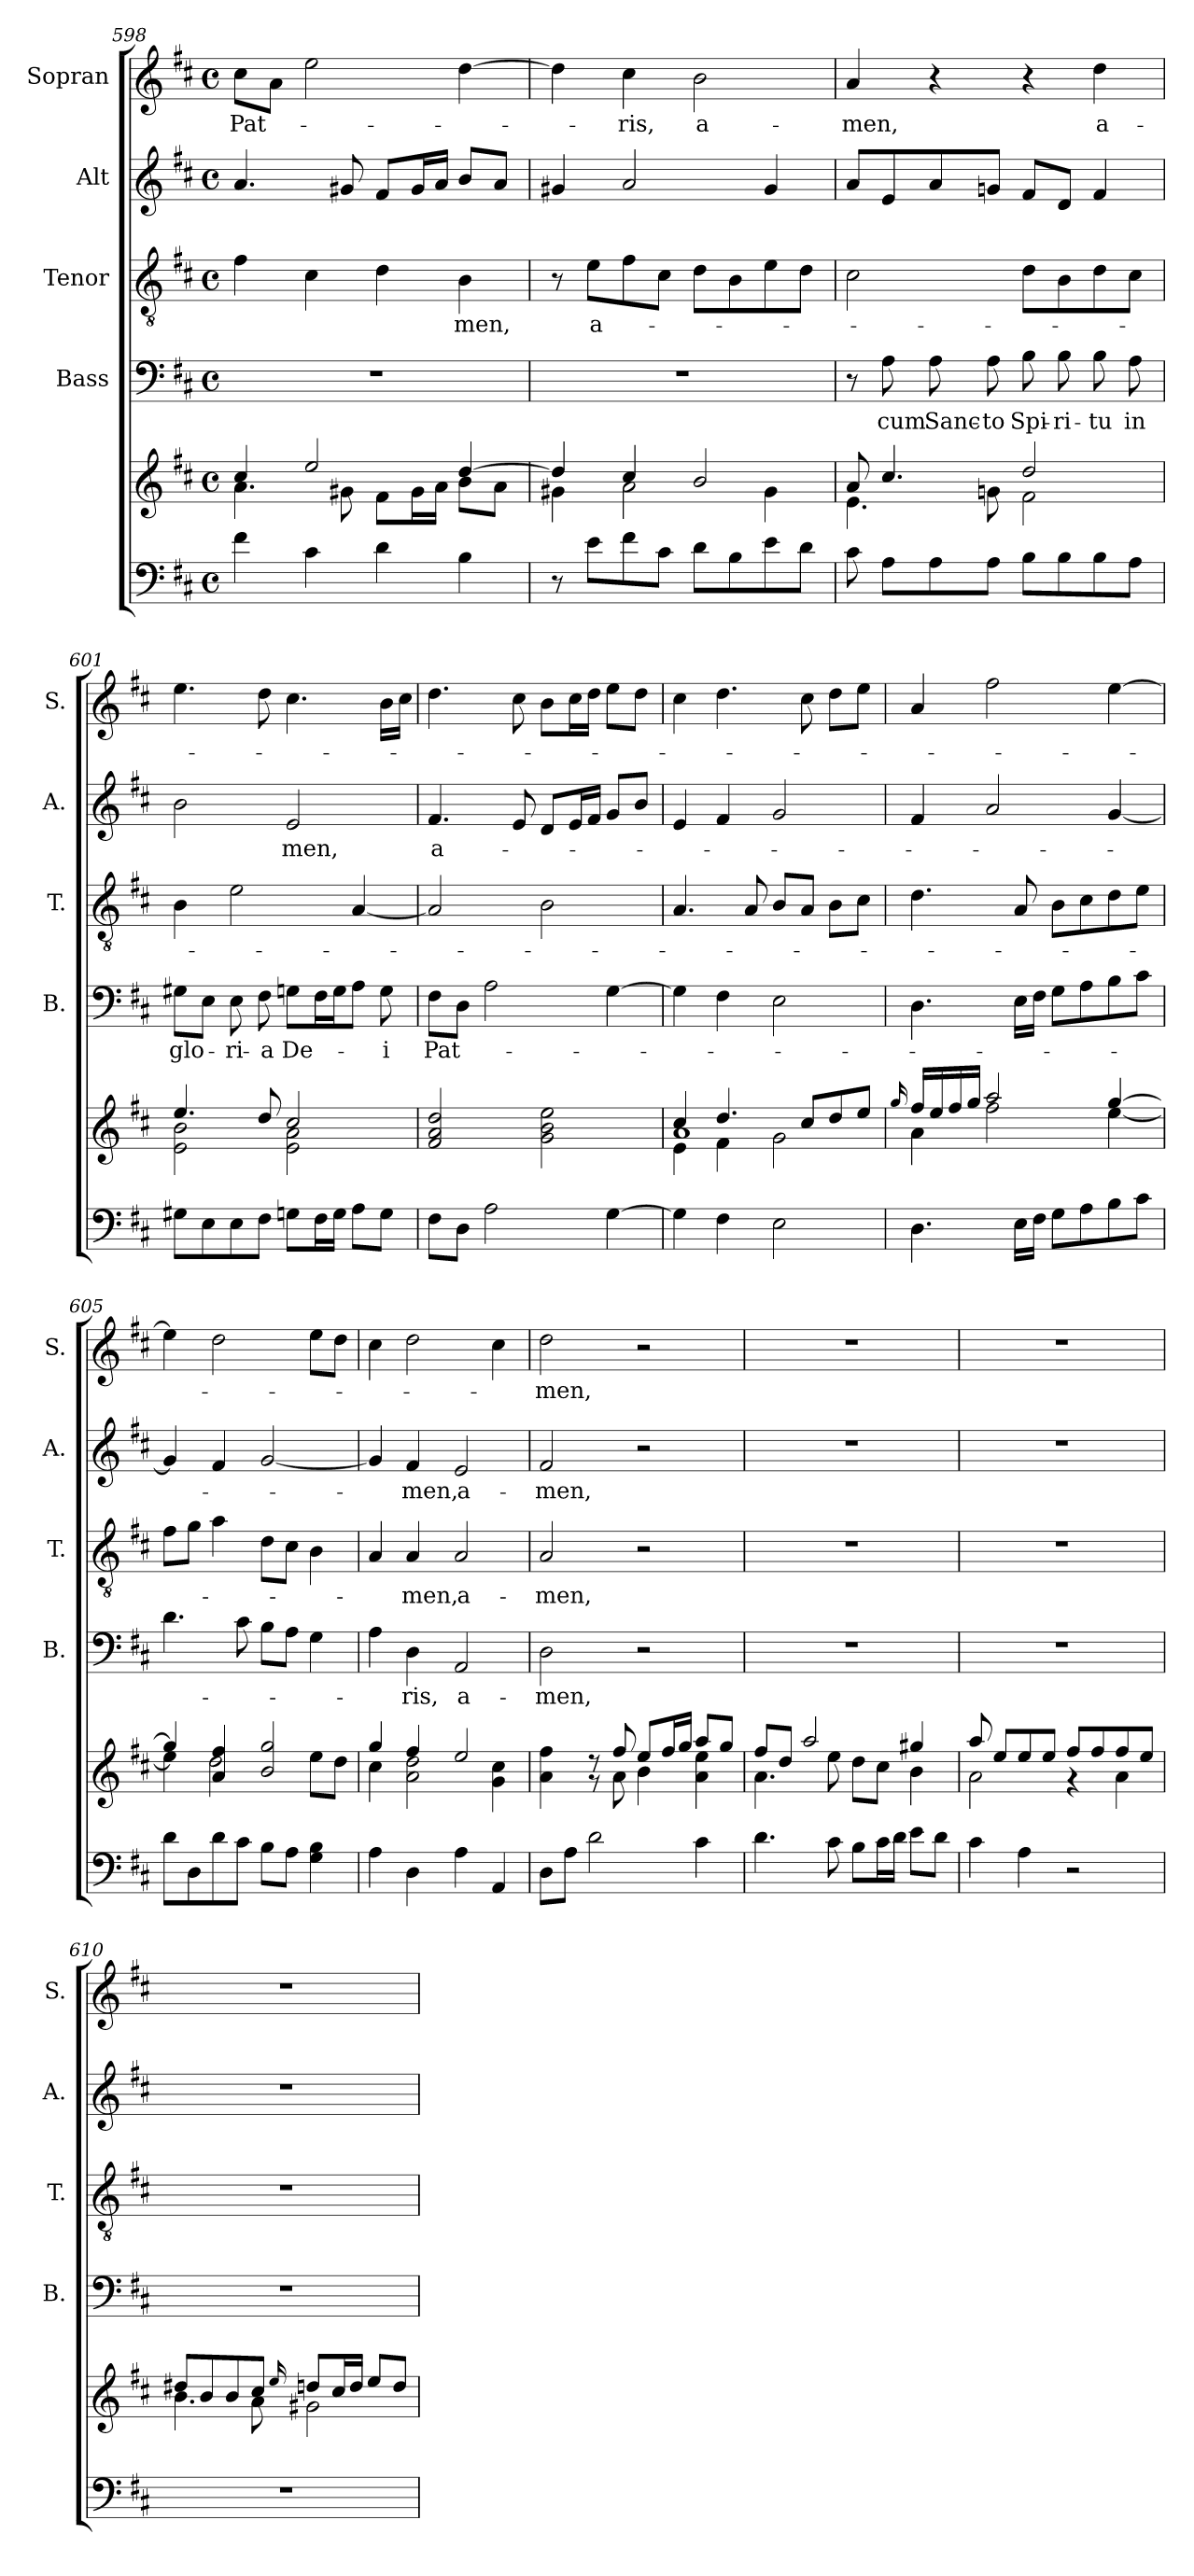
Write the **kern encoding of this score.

**kern	**kern	**kern	**text	**kern	**text	**kern	**text	**kern	**text
*part5	*part5	*part4	*part4	*part3	*part3	*part2	*part2	*part1	*part1
*staff6	*staff5	*staff4	*staff4	*staff3	*staff3	*staff2	*staff2	*staff1	*staff1
*	*	*I"Bass	*	*I"Tenor	*	*I"Alt	*	*I"Sopran	*
*	*	*I'B.	*	*I'T.	*	*I'A.	*	*I'S.	*
*clefF4	*clefG2	*clefF4	*	*clefGv2	*	*clefG2	*	*clefG2	*
*k[f#c#]	*k[f#c#]	*k[f#c#]	*	*k[f#c#]	*	*k[f#c#]	*	*k[f#c#]	*
*D:	*D:	*D:	*	*D:	*	*D:	*	*D:	*
*M4/4	*M4/4	*M4/4	*	*M4/4	*	*M4/4	*	*M4/4	*
*met(c)	*met(c)	*met(c)	*	*met(c)	*	*met(c)	*	*met(c)	*
=598	=598	=598	=598	=598	=598	=598	=598	=598	=598
*	*^	*	*	*	*	*	*	*	*
!	!	!	!	!	!	!	!	!	!	!LO:LY:b
4f#\	4cc#/	4.a\	1r	.	4f#\	.	4.a/	.	8cc#\L	Pat-
.	.	.	.	.	.	.	.	.	8a\J	.
4c#\	2ee/	.	.	.	4c#\	.	.	.	2ee\	.
.	.	8g#X\	.	.	.	.	8g#X/	.	.	.
4d\	.	8f#\L	.	.	4d\	.	8f#/L	.	.	.
.	.	16g#\L	.	.	.	.	16g#/L	.	.	.
.	.	16a\JJ	.	.	.	.	16a/JJ	.	.	.
!	!	!	!	!	!	!LO:LY:b	!	!	!	!
4B\	[>4dd/	8b\L	.	.	4B\	-men,	8b/L	.	[4dd\	.
.	.	8a\J	.	.	.	.	8a/J	.	.	.
=599	=599	=599	=599	=599	=599	=599	=599	=599	=599	=599
8r	4dd/]	4g#X\	1r	.	8r	.	4g#X/	.	4dd\]	.
!	!	!	!	!	!	!LO:LY:b	!	!	!	!
8e\L	.	.	.	.	8e\L	a-	.	.	.	.
!	!	!	!	!	!	!	!	!	!	!LO:LY:b
8f#\	4cc#/	2a\	.	.	8f#\	.	2a/	.	4cc#\	-ris,
8c#\J	.	.	.	.	8c#\J	.	.	.	.	.
!	!	!	!	!	!	!	!	!	!	!LO:LY:b
8d\L	2b/	.	.	.	8d\L	.	.	.	2b\	a-
8B\	.	.	.	.	8B\	.	.	.	.	.
8e\	.	4g#\	.	.	8e\	.	4g#/	.	.	.
8d\J	.	.	.	.	8d\J	.	.	.	.	.
!!LO:PB:g=z
=600	=600	=600	=600	=600	=600	=600	=600	=600	=600	=600
!	!	!	!	!	!	!	!	!	!	!LO:LY:b
8c#\	8a/	4.e\	8r	.	2c#\	.	8a/L	.	4a/	-men,
!	!	!	!	!LO:LY:b	!	!	!	!	!	!
8A\L	4.cc#/	.	8A\	cum	.	.	8e/	.	.	.
!	!	!	!	!LO:LY:b	!	!	!	!	!	!
8A\	.	.	8A\	Sanc-	.	.	8a/	.	4r	.
!	!	!	!	!LO:LY:b	!	!	!	!	!	!
8A\J	.	8gn\	8A\	-to	.	.	8gn/J	.	.	.
!	!	!	!	!LO:LY:b	!	!	!	!	!	!
8B\L	2dd/	2f#\	8B\	Spi-	8d\L	.	8f#/L	.	4r	.
!	!	!	!	!LO:LY:b	!	!	!	!	!	!
8B\	.	.	8B\	-ri-	8B\	.	8d/J	.	.	.
!	!	!	!	!LO:LY:b	!	!	!	!	!	!LO:LY:b
8B\	.	.	8B\	-tu	8d\	.	4f#/	.	4dd\	a-
!	!	!	!	!LO:LY:b	!	!	!	!	!	!
8A\J	.	.	8A\	in	8c#\J	.	.	.	.	.
=601	=601	=601	=601	=601	=601	=601	=601	=601	=601	=601
!	!	!	!	!LO:LY:b	!	!	!	!	!	!
8G#X\L	4.ee/	2e\ 2b\	8G#X\L	glo-	4B\	.	2b\	.	4.ee\	.
8E\	.	.	8E\J	.	.	.	.	.	.	.
!	!	!	!	!LO:LY:b	!	!	!	!	!	!
8E\	.	.	8E\	-ri-	2e\	.	.	.	.	.
!	!	!	!	!LO:LY:b	!	!	!	!	!	!
8F#\J	8dd/	.	8F#\	-a	.	.	.	.	8dd\	.
!	!	!	!	!LO:LY:b	!	!	!	!LO:LY:b	!	!
8Gn\L	2cc#/	2e\ 2a\	8Gn\L	De-	.	.	2e/	-men,	4.cc#\	.
16F#\L	.	.	16F#\L	.	.	.	.	.	.	.
16G\JJ	.	.	16G\J	.	.	.	.	.	.	.
8A\L	.	.	8A\J	.	[4A/	.	.	.	.	.
!	!	!	!	!LO:LY:b	!	!	!	!	!	!
8G\J	.	.	8G\	-i	.	.	.	.	16b\LL	.
.	.	.	.	.	.	.	.	.	16cc#\JJ	.
*	*v	*v	*	*	*	*	*	*	*	*
=602	=602	=602	=602	=602	=602	=602	=602	=602	=602
!	!	!	!LO:LY:b	!	!	!	!LO:LY:b	!	!
8F#\L	2f#/ 2a/ 2dd/	8F#\L	Pat-	2A/]	.	4.f#/	a-	4.dd\	.
8D\J	.	8D\J	.	.	.	.	.	.	.
2A\	.	2A\	.	.	.	.	.	.	.
.	.	.	.	.	.	8e/	.	8cc#\	.
.	2g\ 2b\ 2ee\	.	.	2B\	.	8d/L	.	8b\L	.
.	.	.	.	.	.	16e/L	.	16cc#\L	.
.	.	.	.	.	.	16f#/JJ	.	16dd\JJ	.
[4G\	.	[4G\	.	.	.	8g/L	.	8ee\L	.
.	.	.	.	.	.	8b/J	.	8dd\J	.
=603	=603	=603	=603	=603	=603	=603	=603	=603	=603
*	*^	*	*	*	*	*	*	*	*
*	*	*^	*	*	*	*	*	*	*	*
4G\]	4cc#/	4e\	1a	4G\]	.	4.A/	.	4e/	.	4cc#\	.
4F#\	4.dd/	4f#\	.	4F#\	.	.	.	4f#/	.	4.dd\	.
.	.	.	.	.	.	8A/	.	.	.	.	.
2E\	.	2g\	.	2E\	.	8B/L	.	2g/	.	.	.
.	8cc#/L	.	.	.	.	8A/J	.	.	.	8cc#\	.
.	8dd/	.	.	.	.	8B\L	.	.	.	8dd\L	.
.	8ee/J	.	.	.	.	8c#\J	.	.	.	8ee\J	.
*	*v	*v	*v	*	*	*	*	*	*	*	*
!!LO:LB:g=z
=604	=604	=604	=604	=604	=604	=604	=604	=604	=604
.	16qqgg/	.	.	.	.	.	.	.	.
*	*^	*	*	*	*	*	*	*	*
4.D\	16ff#/LL	4a\	4.D\	.	4.d\	.	4f#/	.	4a/	.
.	16ee/	.	.	.	.	.	.	.	.	.
.	16ff#/	.	.	.	.	.	.	.	.	.
.	16gg/JJ	.	.	.	.	.	.	.	.	.
.	2aa/	2ff#\	.	.	.	.	2a/	.	2ff#\	.
16E\LL	.	.	16E\LL	.	8A/	.	.	.	.	.
16F#\JJ	.	.	16F#\JJ	.	.	.	.	.	.	.
8G\L	.	.	8G\L	.	8B\L	.	.	.	.	.
8A\	.	.	8A\	.	8c#\	.	.	.	.	.
8B\	[>4gg/	[<4ee\	8B\	.	8d\	.	[4g/	.	[4ee\	.
8c#\J	.	.	8c#\J	.	8e\J	.	.	.	.	.
=605	=605	=605	=605	=605	=605	=605	=605	=605	=605	=605
8d\L	4gg/]	4ee\]	4.d\	.	8f#\L	.	4g/]	.	4ee\]	.
8D\	.	.	.	.	8g\J	.	.	.	.	.
8d\	4a/ 4ff#/	2dd\	.	.	4a\	.	4f#/	.	2dd\	.
8c#\J	.	.	8c#\	.	.	.	.	.	.	.
8B\L	2b/ 2gg/	.	8B\L	.	8d\L	.	[2g/	.	.	.
8A\J	.	.	8A\J	.	8c#\J	.	.	.	.	.
4G\ 4B\	.	8ee\L	4G\	.	4B\	.	.	.	8ee\L	.
.	.	8dd\J	.	.	.	.	.	.	8dd\J	.
=606	=606	=606	=606	=606	=606	=606	=606	=606	=606	=606
4A\	4gg/	4cc#\	4A\	.	4A/	.	4g/]	.	4cc#\	.
!	!	!	!	!LO:LY:b	!	!LO:LY:b	!	!LO:LY:b	!	!
4D\	4ff#/	2a\ 2dd\	4D\	-ris,	4A/	-men,	4f#/	-men,	2dd\	.
!	!	!	!	!LO:LY:b	!	!LO:LY:b	!	!LO:LY:b	!	!
4A\	2ee/	.	2AA/	a-	2A/	a-	2e/	a-	.	.
4AA/	.	4g\ 4cc#\	.	.	.	.	.	.	4cc#\	.
=607	=607	=607	=607	=607	=607	=607	=607	=607	=607	=607
!	!	!	!	!LO:LY:b	!	!LO:LY:b	!	!LO:LY:b	!	!LO:LY:b
8D\L	4a\ 4ff#\	4ryy	2D\	-men,	2A/	-men,	2f#/	-men,	2dd\	-men,
8A\J	.	.	.	.	.	.	.	.	.	.
2d\	8r	8r	.	.	.	.	.	.	.	.
.	8ff#/	8a\	.	.	.	.	.	.	.	.
.	8ee/L	4b\	2r	.	2r	.	2r	.	2r	.
.	16ff#/L	.	.	.	.	.	.	.	.	.
.	16gg/JJ	.	.	.	.	.	.	.	.	.
4c#\	8aa/L	4a\ 4ee\	.	.	.	.	.	.	.	.
.	8gg/J	.	.	.	.	.	.	.	.	.
=608	=608	=608	=608	=608	=608	=608	=608	=608	=608	=608
4.d\	8ff#/L	4.a\	1r	.	1r	.	1r	.	1r	.
.	8dd/J	.	.	.	.	.	.	.	.	.
.	2aa/	.	.	.	.	.	.	.	.	.
8c#\	.	8ee\	.	.	.	.	.	.	.	.
8B\L	.	8dd\L	.	.	.	.	.	.	.	.
16c#\L	.	8cc#\J	.	.	.	.	.	.	.	.
16d\JJ	.	.	.	.	.	.	.	.	.	.
8e\L	4gg#X/	4b\	.	.	.	.	.	.	.	.
8d\J	.	.	.	.	.	.	.	.	.	.
!!LO:PB:g=z
=609	=609	=609	=609	=609	=609	=609	=609	=609	=609	=609
4c#\	8aa/	2a\	1r	.	1r	.	1r	.	1r	.
.	8ee/L	.	.	.	.	.	.	.	.	.
4A\	8ee/	.	.	.	.	.	.	.	.	.
.	8ee/J	.	.	.	.	.	.	.	.	.
2r	8ff#/L	4rg	.	.	.	.	.	.	.	.
.	8ff#/	.	.	.	.	.	.	.	.	.
.	8ff#/	4a\	.	.	.	.	.	.	.	.
.	8ee/J	.	.	.	.	.	.	.	.	.
=610	=610	=610	=610	=610	=610	=610	=610	=610	=610	=610
1r	8dd#X/L	4.b\	1r	.	1r	.	1r	.	1r	.
.	8b/	.	.	.	.	.	.	.	.	.
.	8b/	.	.	.	.	.	.	.	.	.
.	8cc#/J	8a\	.	.	.	.	.	.	.	.
.	16qqee/	.	.	.	.	.	.	.	.	.
.	8ddn/L	2g#X\	.	.	.	.	.	.	.	.
.	16cc#/L	.	.	.	.	.	.	.	.	.
.	16dd/JJ	.	.	.	.	.	.	.	.	.
.	8ee/L	.	.	.	.	.	.	.	.	.
.	8dd/J	.	.	.	.	.	.	.	.	.
*	*v	*v	*	*	*	*	*	*	*	*
=	=	=	=	=	=	=	=	=	=
*-	*-	*-	*-	*-	*-	*-	*-	*-	*-
